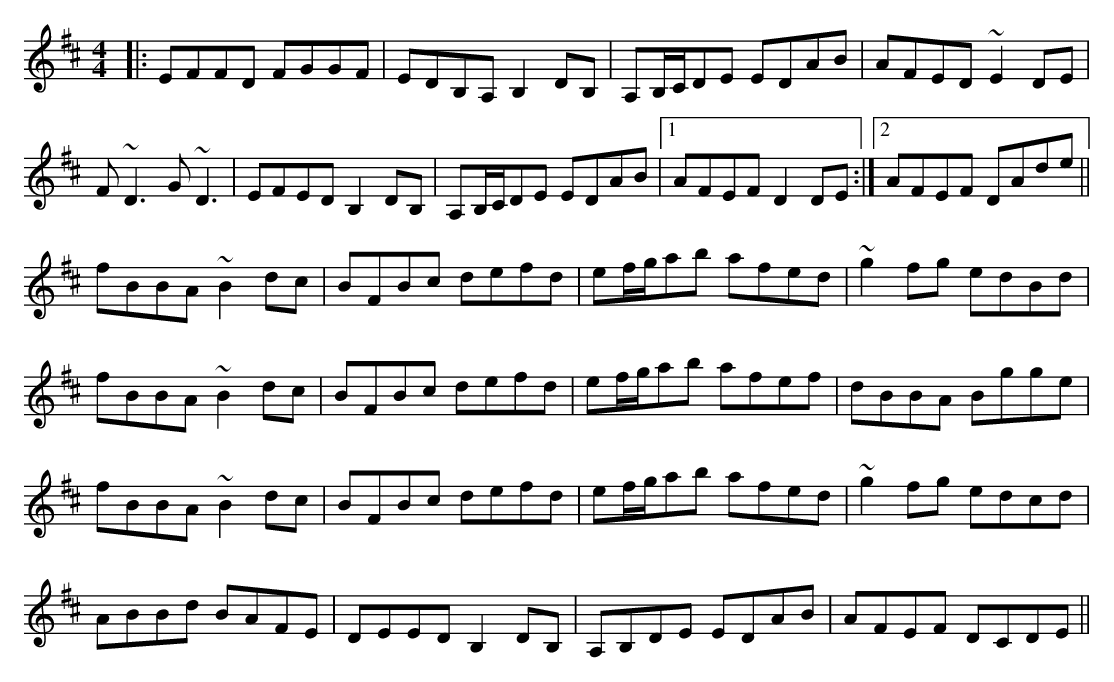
X:1
M:4/4
K:D
|:EFFD FGGF|EDB,A, B,2DB,|A,B,/C/DE EDAB|AFED ~E2DE|
F~D3 G~D3|EFED B,2DB,|A,B,/C/DE EDAB|1 AFEF D2DE:|2 AFEF DAde||
fBBA ~B2dc|BFBc defd|ef/g/ab afed|~g2fg edBd|
fBBA ~B2dc|BFBc defd|ef/g/ab afef|dBBA Bgge|
fBBA ~B2dc|BFBc defd|ef/g/ab afed|~g2fg edcd|
ABBd BAFE|DEED B,2DB,|A,B,DE EDAB|AFEF DCDE||
